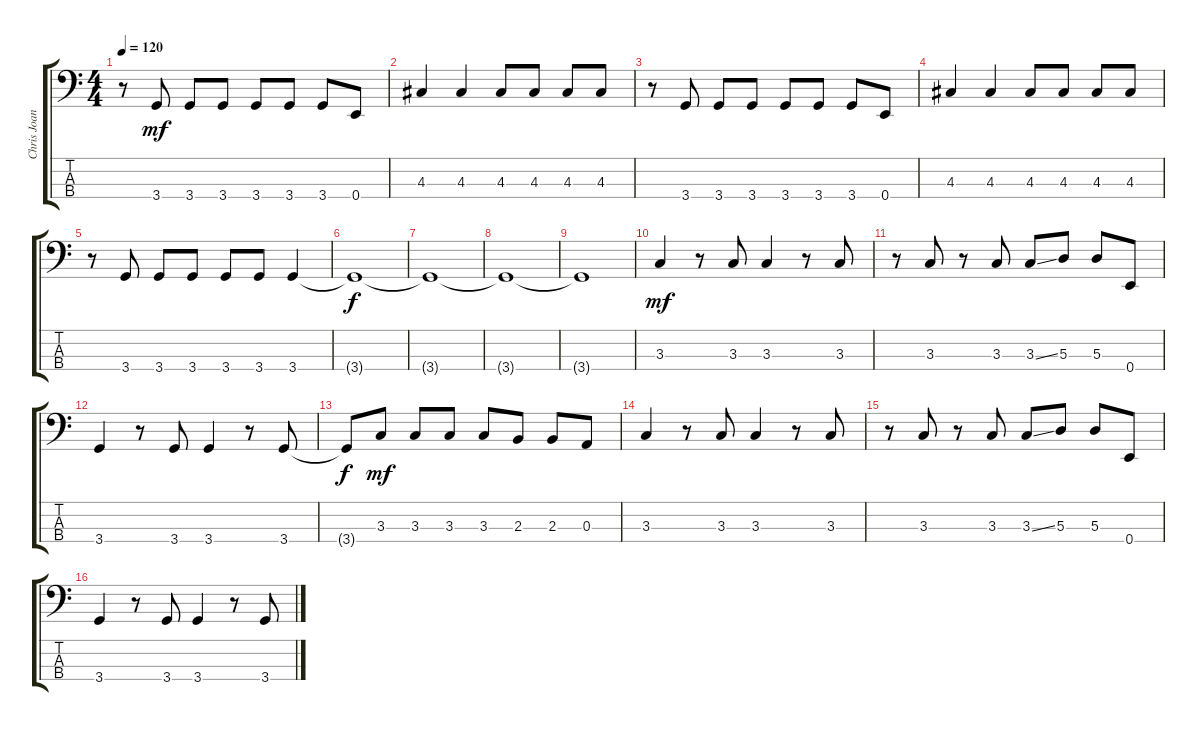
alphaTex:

\track ("Chris Joannou" "Chris Joan") {instrument electricbasspick}
\staff {score tabs}
\tuning (G2 D2 A1 E1) {hide}
\ts (4 4)
\tempo 120
\clef f4
\ks c
r.8{dy mf} 3.4.8 3.4.8 3.4.8 3.4.8 3.4.8 3.4.8 0.4.8 |
4.3.4 4.3.4 4.3.8 4.3.8 4.3.8 4.3.8 |
r.8 3.4.8 3.4.8 3.4.8 3.4.8 3.4.8 3.4.8 0.4.8 |
4.3.4 4.3.4 4.3.8 4.3.8 4.3.8 4.3.8 |
r.8 3.4.8 3.4.8 3.4.8 3.4.8 3.4.8 3.4.4 |
3.4{t}.1{dy f} |
3.4{t}.1 |
3.4{t}.1 |
3.4{t}.1 |
3.3.4{dy mf} r.8 3.3.8 3.3.4 r.8 3.3.8 |
r.8 3.3.8 r.8 3.3.8 3.3{ss}.8 5.3.8 5.3.8 0.4.8 |
3.4.4 r.8 3.4.8 3.4.4 r.8 3.4.8 |
3.4{t}.8{dy f} 3.3.8{dy mf} 3.3.8 3.3.8 3.3.8 2.3.8 2.3.8 0.3.8 |
3.3.4 r.8 3.3.8 3.3.4 r.8 3.3.8 |
r.8 3.3.8 r.8 3.3.8 3.3{ss}.8 5.3.8 5.3.8 0.4.8 |
3.4.4 r.8 3.4.8 3.4.4 r.8 3.4.8
